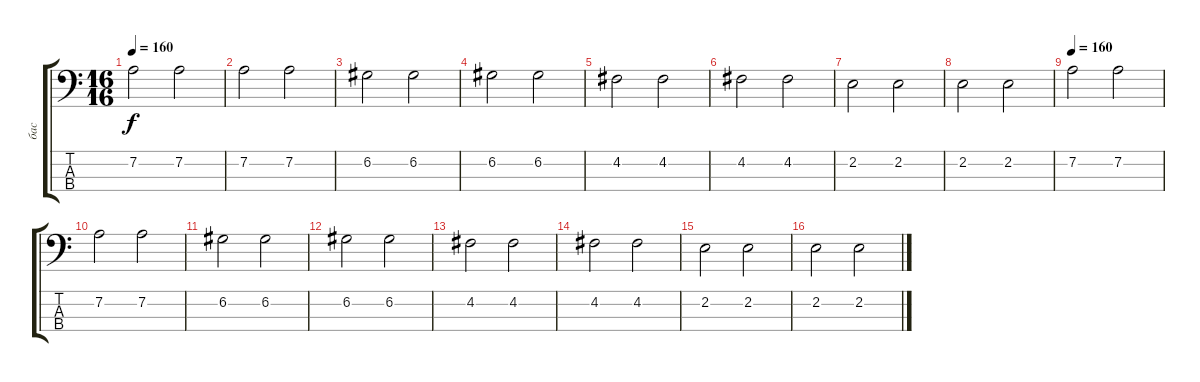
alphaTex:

\track ("бас" "бас") {instrument electricbassfinger}
\staff {score tabs}
\tuning (G2 D2 A1 D1) {hide}
\ts (16 16)
\tempo 160
\clef f4
\ks c
7.2.2{dy f} 7.2.2 |
7.2.2 7.2.2 |
6.2.2 6.2.2 |
6.2.2 6.2.2 |
4.2.2 4.2.2 |
4.2.2 4.2.2 |
2.2.2 2.2.2 |
2.2.2 2.2.2 |
\tempo 160
7.2.2 7.2.2 |
7.2.2 7.2.2 |
6.2.2 6.2.2 |
6.2.2 6.2.2 |
4.2.2 4.2.2 |
4.2.2 4.2.2 |
2.2.2 2.2.2 |
2.2.2 2.2.2
